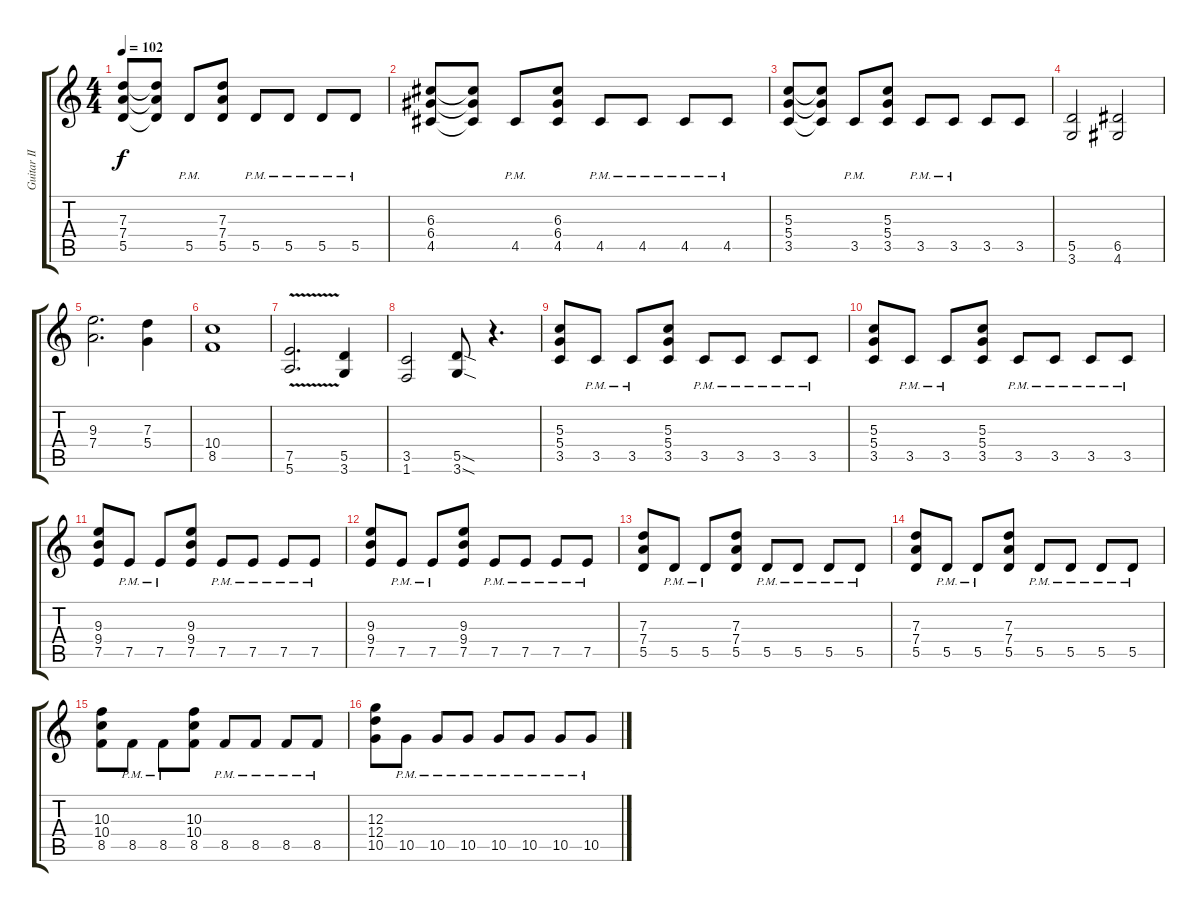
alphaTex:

\track ("Guitar II" "Guitar II") {instrument distortionguitar}
\staff {score tabs}
\tuning (E4 B3 G3 D3 A2 E2) {hide}
\ts (4 4)
\tempo 102
\clef g2
\ks c
(7.3 7.4 5.5).8{dy f} (7.3{t} 7.4{t} 5.5{t}).8 5.5{pm}.8 (7.3 7.4 5.5).8 5.5{pm}.8 5.5{pm}.8 5.5{pm}.8 5.5{pm}.8 |
(6.3 6.4 4.5).8 (6.3{t} 6.4{t} 4.5{t}).8 4.5{pm}.8 (6.3 6.4 4.5).8 4.5{pm}.8 4.5{pm}.8 4.5{pm}.8 4.5{pm}.8 |
(5.3 5.4 3.5).8 (5.3{t} 5.4{t} 3.5{t}).8 3.5{pm}.8 (5.3 5.4 3.5).8 3.5{pm}.8 3.5{pm}.8 3.5.8 3.5.8 |
(5.5 3.6).2 (6.5 4.6).2 |
(9.3 7.4).2{d} (7.3 5.4).4 |
(10.4 8.5).1 |
(7.5 5.6{v}).2{d} (5.5 3.6).4 |
(3.5 1.6).2 (5.5{sod} 3.6{sod}).8 r.4{d} |
(5.3 5.4 3.5).8 3.5{pm}.8 3.5{pm}.8 (5.3 5.4 3.5).8 3.5{pm}.8 3.5{pm}.8 3.5{pm}.8 3.5{pm}.8 |
(5.3 5.4 3.5).8 3.5{pm}.8 3.5{pm}.8 (5.3 5.4 3.5).8 3.5{pm}.8 3.5{pm}.8 3.5{pm}.8 3.5{pm}.8 |
(9.3 9.4 7.5).8 7.5{pm}.8 7.5{pm}.8 (9.3 9.4 7.5).8 7.5{pm}.8 7.5{pm}.8 7.5{pm}.8 7.5{pm}.8 |
(9.3 9.4 7.5).8 7.5{pm}.8 7.5{pm}.8 (9.3 9.4 7.5).8 7.5{pm}.8 7.5{pm}.8 7.5{pm}.8 7.5{pm}.8 |
(7.3 7.4 5.5).8 5.5{pm}.8 5.5{pm}.8 (7.3 7.4 5.5).8 5.5{pm}.8 5.5{pm}.8 5.5{pm}.8 5.5{pm}.8 |
(7.3 7.4 5.5).8 5.5{pm}.8 5.5{pm}.8 (7.3 7.4 5.5).8 5.5{pm}.8 5.5{pm}.8 5.5{pm}.8 5.5{pm}.8 |
(10.3 10.4 8.5).8 8.5{pm}.8 8.5{pm}.8 (10.3 10.4 8.5).8 8.5{pm}.8 8.5{pm}.8 8.5{pm}.8 8.5{pm}.8 |
(12.3 12.4 10.5).8 10.5{pm}.8 10.5{pm}.8 10.5{pm}.8 10.5{pm}.8 10.5{pm}.8 10.5{pm}.8 10.5{pm}.8
